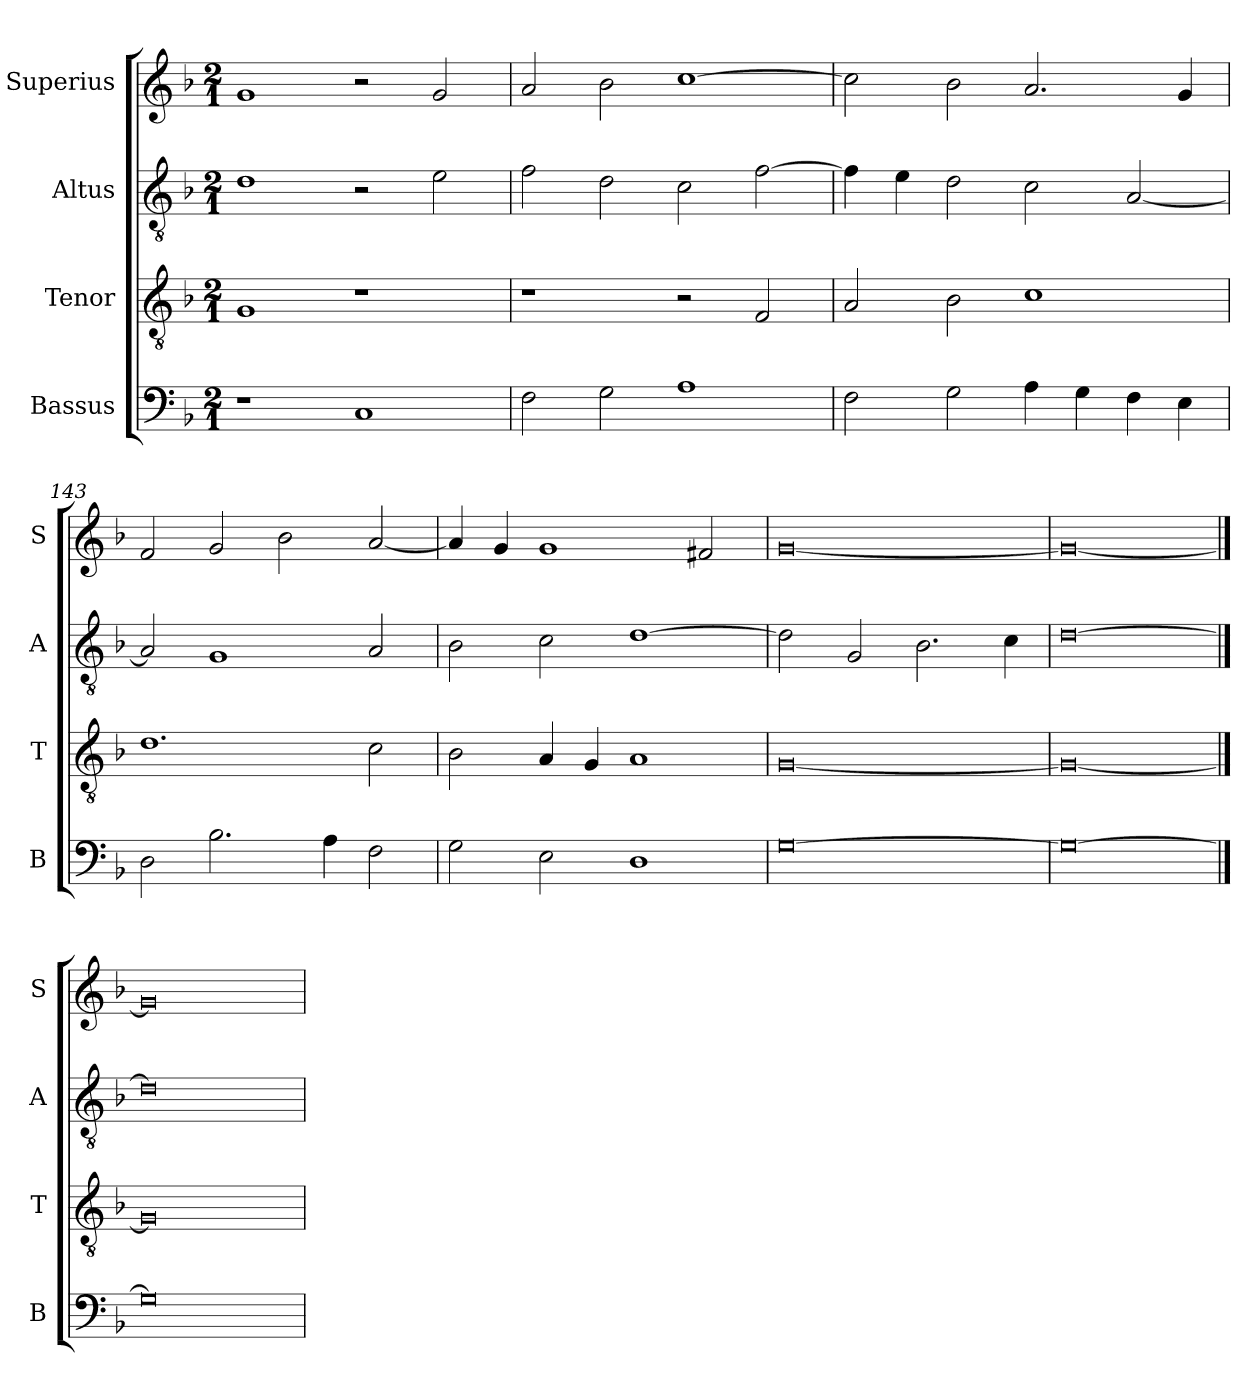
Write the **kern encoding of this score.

**kern	**kern	**kern	**kern
*part4	*part3	*part2	*part1
*staff4	*staff3	*staff2	*staff1
*I"Bassus	*I"Tenor	*I"Altus	*I"Superius
*I'B	*I'T	*I'A	*I'S
*clefF4	*clefGv2	*clefGv2	*clefG2
*k[b-]	*k[b-]	*k[b-]	*k[b-]
*F:	*F:	*F:	*F:
*M2/1	*M2/1	*M2/1	*M2/1
=	=	=	=
1r	1G	1d	1g
1C	1r	2r	2r
.	.	2e	2g
=141	=141	=141	=141
2F	1r	2f	2a
2G	.	2d	2b-
1A	2r	2c	[1cc
.	2F	[2f	.
=142	=142	=142	=142
2F	2A	4f]	2cc]
.	.	4e	.
2G	2B-	2d	2b-
4A	1c	2c	2.a
4G	.	.	.
4F	.	[2A	.
4E	.	.	4g
=143	=143	=143	=143
2D	1.d	2A]	2f
2.B-	.	1G	2g
.	.	.	2b-
4A	.	.	.
2F	2c	2A	[2a
=144	=144	=144	=144
2G	2B-	2B-	4a]
.	.	.	4g
2E	4A	2c	1g
.	4G	.	.
1D	1A	[1d	.
.	.	.	2f#X
=145	=145	=145	=145
[0G	[0G	2d]	[0g
.	.	2G	.
.	.	2.B-	.
.	.	4c	.
=146	=146	=146	=146
0G_	0G_	[0d	0g_
==147	==147	==147	==147
0G]	0G]	0d]	0g]
=	=	=	=
*-	*-	*-	*-
